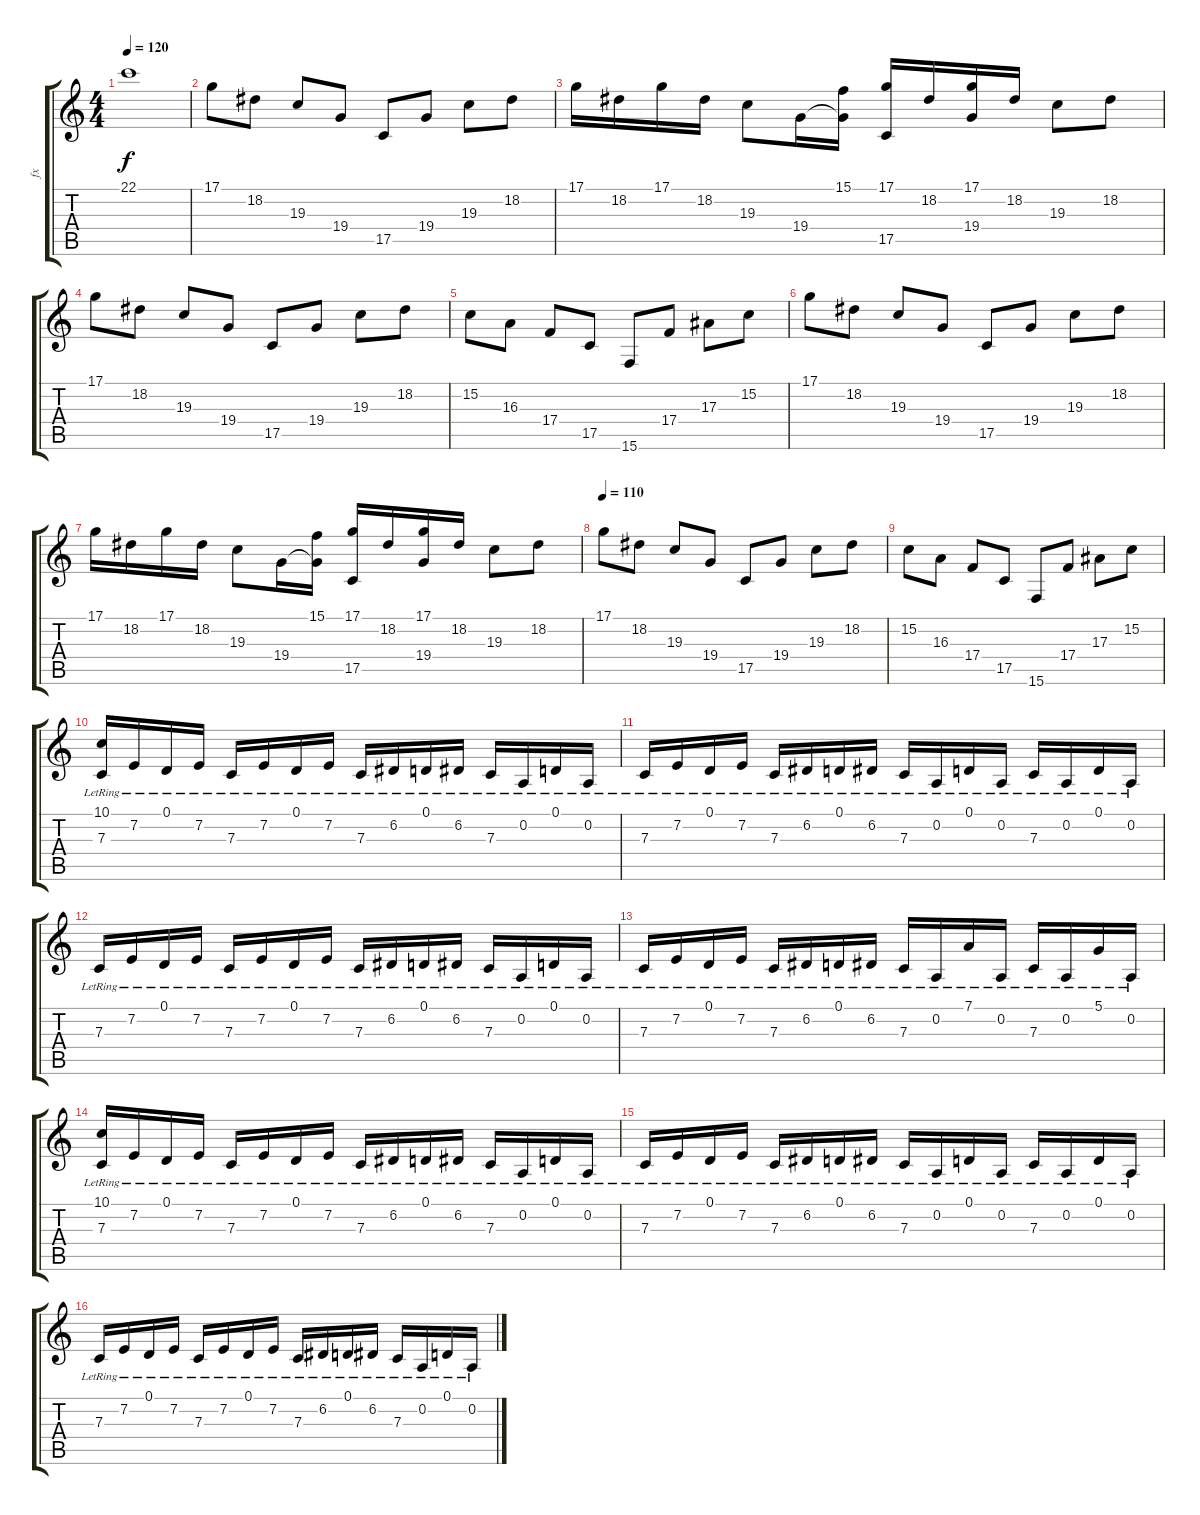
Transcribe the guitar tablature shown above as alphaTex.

\track ("fx" "fx") {instrument lead1square}
\staff {score tabs}
\tuning (D4 A3 F3 C3 G2 D2) {hide}
\ts (4 4)
\tempo 120
\clef g2
\ks c
22.1{t}.1{dy f} |
17.1.8 18.2.8 19.3.8 19.4.8 17.5.8 19.4.8 19.3.8 18.2.8 |
17.1.16 18.2.16 17.1.16 18.2.16 19.3.8 19.4.16 (15.1 19.4{t}).16 (17.1 17.5).16 18.2.16 (17.1 19.4).16 18.2.16 19.3.8 18.2.8 |
17.1.8 18.2.8 19.3.8 19.4.8 17.5.8 19.4.8 19.3.8 18.2.8 |
15.2.8 16.3.8 17.4.8 17.5.8 15.6.8 17.4.8 17.3.8 15.2.8 |
17.1.8 18.2.8 19.3.8 19.4.8 17.5.8 19.4.8 19.3.8 18.2.8 |
17.1.16 18.2.16 17.1.16 18.2.16 19.3.8 19.4.16 (15.1 19.4{t}).16 (17.1 17.5).16 18.2.16 (17.1 19.4).16 18.2.16 19.3.8 18.2.8 |
\tempo 110
17.1.8 18.2.8 19.3.8 19.4.8 17.5.8 19.4.8 19.3.8 18.2.8 |
15.2.8 16.3.8 17.4.8 17.5.8 15.6.8 17.4.8 17.3.8 15.2.8 |
(10.1{lr} 7.3{lr}).16{volume 14 balance 4 instrument pad3polysynth} 7.2{lr}.16 0.1{lr}.16 7.2{lr}.16 7.3{lr}.16 7.2{lr}.16 0.1{lr}.16 7.2{lr}.16 7.3{lr}.16 6.2{lr}.16 0.1{lr}.16 6.2{lr}.16 7.3{lr}.16 0.2{lr}.16 0.1{lr}.16 0.2{lr}.16 |
7.3{lr}.16 7.2{lr}.16 0.1{lr}.16 7.2{lr}.16 7.3{lr}.16 6.2{lr}.16 0.1{lr}.16 6.2{lr}.16 7.3{lr}.16 0.2{lr}.16 0.1{lr}.16 0.2{lr}.16 7.3{lr}.16 0.2{lr}.16 0.1{lr}.16 0.2{lr}.16 |
7.3{lr}.16 7.2{lr}.16 0.1{lr}.16 7.2{lr}.16 7.3{lr}.16 7.2{lr}.16 0.1{lr}.16 7.2{lr}.16 7.3{lr}.16 6.2{lr}.16 0.1{lr}.16 6.2{lr}.16 7.3{lr}.16 0.2{lr}.16 0.1{lr}.16 0.2{lr}.16 |
7.3{lr}.16 7.2{lr}.16 0.1{lr}.16 7.2{lr}.16 7.3{lr}.16 6.2{lr}.16 0.1{lr}.16 6.2{lr}.16 7.3{lr}.16 0.2{lr}.16 7.1{lr}.16 0.2{lr}.16 7.3{lr}.16 0.2{lr}.16 5.1{lr}.16 0.2{lr}.16 |
(10.1{lr} 7.3{lr}).16 7.2{lr}.16 0.1{lr}.16 7.2{lr}.16 7.3{lr}.16 7.2{lr}.16 0.1{lr}.16 7.2{lr}.16 7.3{lr}.16 6.2{lr}.16 0.1{lr}.16 6.2{lr}.16 7.3{lr}.16 0.2{lr}.16 0.1{lr}.16 0.2{lr}.16 |
7.3{lr}.16 7.2{lr}.16 0.1{lr}.16 7.2{lr}.16 7.3{lr}.16 6.2{lr}.16 0.1{lr}.16 6.2{lr}.16 7.3{lr}.16 0.2{lr}.16 0.1{lr}.16 0.2{lr}.16 7.3{lr}.16 0.2{lr}.16 0.1{lr}.16 0.2{lr}.16 |
7.3{lr}.16 7.2{lr}.16 0.1{lr}.16 7.2{lr}.16 7.3{lr}.16 7.2{lr}.16 0.1{lr}.16 7.2{lr}.16 7.3{lr}.16 6.2{lr}.16 0.1{lr}.16 6.2{lr}.16 7.3{lr}.16 0.2{lr}.16 0.1{lr}.16 0.2{lr}.16
